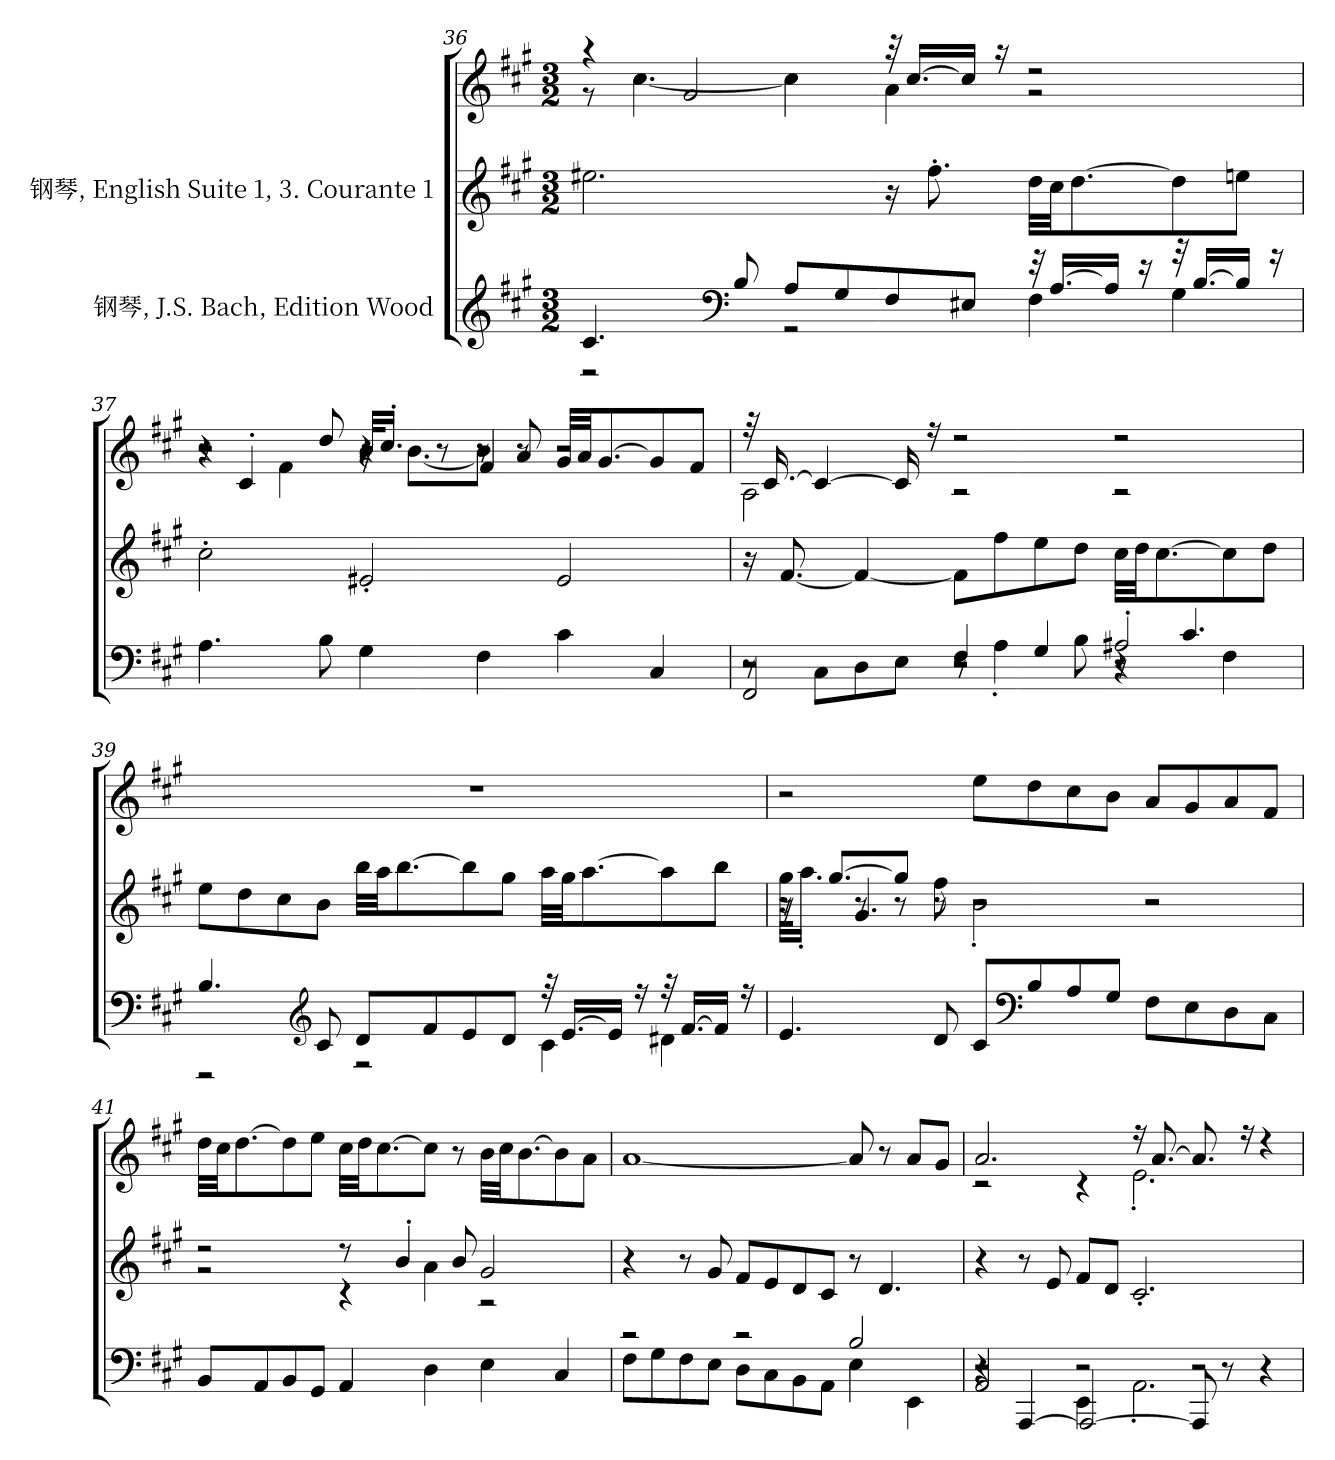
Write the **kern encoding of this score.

**kern	**kern	**kern
*part2	*part1	*part1
*staff3	*staff2	*staff1
*I"钢琴, J.S. Bach, Edition Wood	*I"钢琴, English Suite 1, 3. Courante 1	*
*clefG2	*clefG2	*clefG2
*k[f#c#g#]	*k[f#c#g#]	*k[f#c#g#]
*M3/2	*M3/2	*M3/2
=36	=36	=36
*^	*	*^
4.c#/	2r	2.ee#X\	4r	8r
.	.	.	.	[4.cc#\
.	.	.	2g#/	.
*clefF4	*	*	*	*
8B/	.	.	.	.
8A/L	2r	.	.	4cc#\]
8G#/	.	.	.	.
8F#/	.	16r	32r	4a\
.	.	.	[16.cc#/LL	.
.	.	8.ff#'\	.	.
8E#X/J	.	.	16cc#/JJ]	.
.	.	.	16r	.
32r	4F#\	32dd\LLL	2r	2r
[16.A/LL	.	32cc#\JJ	.	.
.	.	[8.dd\	.	.
16A/JJ]	.	.	.	.
16r	.	.	.	.
32r	4G#\	8dd\]	.	.
[16.B/LL	.	.	.	.
16B/JJ]	.	8een\J	.	.
16r	.	.	.	.
*v	*v	*	*	*
!!LO:LB:g=z
=37	=37	=37	=37
*	*	*	*^
4.A\	2cc#'\	8r	4r	2r
.	.	4c#'/	.	.
.	.	.	4f#\	.
8B\	.	8dd/	.	.
4G#\	2e#X'/	32b/KLL	16r	4r
.	.	16.cc#'/JJ	.	.
.	.	.	[8.b\L	.
.	.	8r	.	.
4F#\	.	8r	8b\J]	4f#/
.	.	8a/	8r	.
4c#\	2e#/	32g#/LLL	2r	2r
.	.	32a/JJ	.	.
.	.	[8.g#/	.	.
4C#/	.	8g#/]	.	.
.	.	8f#/J	.	.
*	*	*	*v	*v
=38	=38	=38	=38
*^	*	*	*
*	*^	*	*	*
2r	8r	2FF#/	16r	32r	2A\
.	.	.	.	[16.c#/	.
.	.	.	[8.f#/	.	.
.	8C#\L	.	.	4c#/_	.
.	8D\	.	4f#/_	.	.
.	8E\J	.	.	16c#/]	.
.	.	.	.	16r	.
2r	8r	4F#/	8f#\L]	2r	2r
.	4A'\	.	8ff#\	.	.
.	.	4G#/	8ee\	.	.
.	8B\	.	8dd\J	.	.
8r	4r	2A#X'/	32cc#\LLL	2r	2r
.	.	.	32dd\JJ	.	.
.	.	.	[8.cc#\	.	.
4.c#/	.	.	.	.	.
.	4F#\	.	8cc#\]	.	.
.	.	.	8dd\J	.	.
*	*v	*v	*	*v	*v
!!LO:LB:g=z
=39	=39	=39	=39
4.B/	2r	8ee\L	1.r
.	.	8dd\	.
.	.	8cc#\	.
*clefG2	*	*	*
8c#/	.	8b\J	.
8d/L	2r	32bb\LLL	.
.	.	32aa\JJ	.
.	.	[8.bb\	.
8f#/	.	.	.
8e/	.	8bb\]	.
8d/J	.	8gg#\J	.
32r	4c#\	32aa\LLL	.
[16.e/LL	.	32gg#\JJ	.
.	.	[8.aa\	.
16e/JJ]	.	.	.
16r	.	.	.
32r	4d#X\	8aa\]	.
[16.f#/LL	.	.	.
16f#/JJ]	.	8bb\J	.
16r	.	.	.
*v	*v	*	*
=40	=40	=40
*	*^	*
*	*	*^	*
4.e/	16r	32gg#\KLL	8r	2r
.	.	16.aa'\JJ	.	.
.	[8.gg#/L	.	.	.
.	.	8r	4.g#/	.
.	8gg#/J]	8r	.	.
8d/	8r	8ff#\	.	.
8c#/L	2r	2b'\	2r	8ee\L
*clefF4	*	*	*	*
8B/	.	.	.	8dd\
8A/	.	.	.	8cc#\
8G#/J	.	.	.	8b\J
8F#\L	2r	2r	2r	8a/L
8E\	.	.	.	8g#/
8D\	.	.	.	8a/
8C#\J	.	.	.	8f#/J
*	*	*v	*v	*
!!LO:LB:g=z
=41	=41	=41	=41
8BB/L	2r	2r	32dd\LLL
.	.	.	32cc#\JJ
.	.	.	[8.dd\
8AA/	.	.	.
8BB/	.	.	8dd\]
8GG#/J	.	.	8ee\J
4AA/	8r	4r	32cc#\LLL
.	.	.	32dd\JJ
.	.	.	[8.cc#\
.	4b'/	.	.
4D\	.	4a\	8cc#\J]
.	8b/	.	8r
4E\	2g#/	2r	32b\LLL
.	.	.	32cc#\JJ
.	.	.	[8.b\
4C#/	.	.	8b\]
.	.	.	8a\J
*	*v	*v	*
=42	=42	=42
*^	*	*
2r	8F#\L	4r	[1a
.	8G#\	.	.
.	8F#\	8r	.
.	8E\J	8g#/	.
2r	8D\L	8f#/L	.
.	8C#\	8e/	.
.	8BB\	8d/	.
.	8AA\J	8c#/J	.
2B/	4E\	8r	8a/]
.	.	4.d/	8r
.	4EE\	.	8a/L
.	.	.	8g#/J
!!LO:PB:g=z
=43	=43	=43	=43
*	*^	*	*^
2AA/	2r	4r	4r	2.a/	2r
.	.	[4AAA/	8r	.	.
.	.	.	8e/	.	.
2r	4EE\	2AAA/_	8f#/L	.	4r
.	.	.	8d/J	.	.
.	2.AA'\	.	2.c#'/	16r	2.e'\
.	.	.	.	[8.a/	.
2r	.	8AAA/]	.	8.a/]	.
.	.	8r	.	.	.
.	.	.	.	16r	.
.	.	4r	.	4r	.
*v	*v	*v	*	*v	*v
=	=	=
*-	*-	*-
